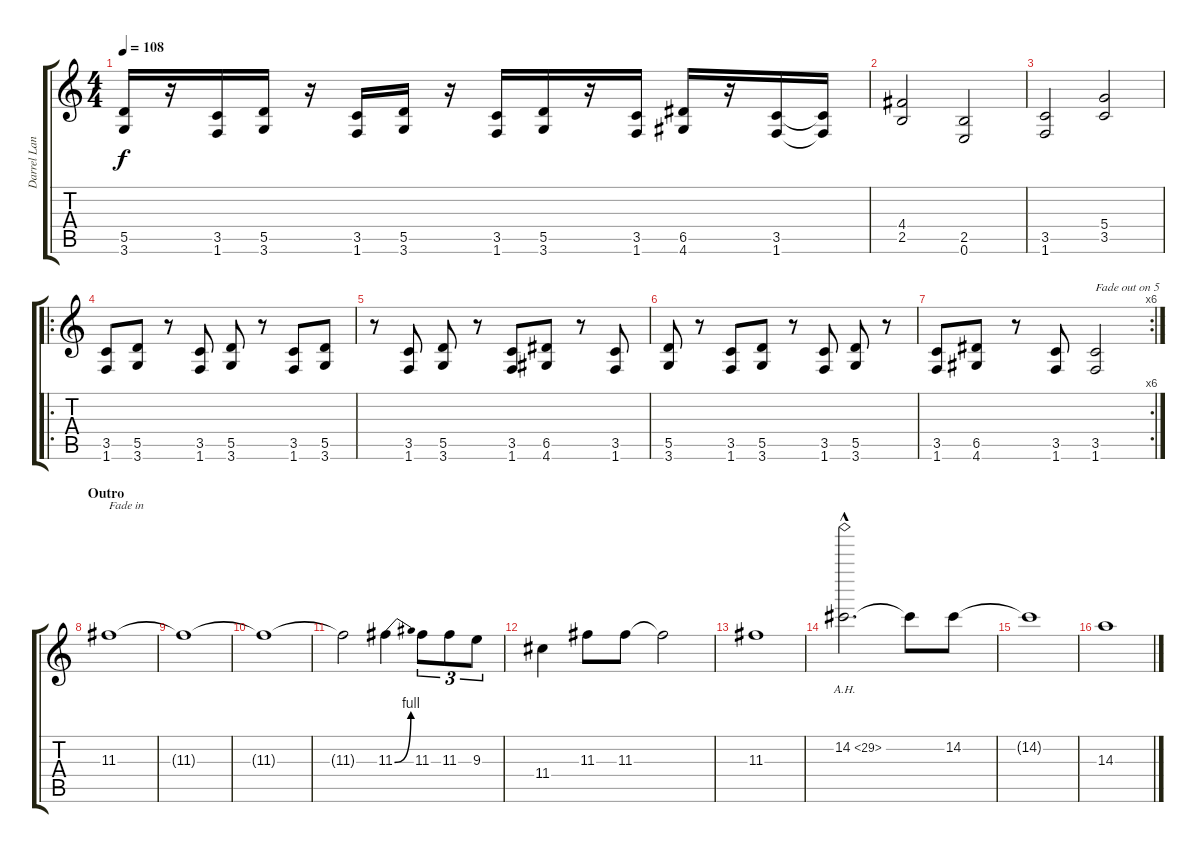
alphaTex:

\track ("Darrel Lance Abbot" "Darrel Lan") {instrument distortionguitar}
\staff {score tabs}
\tuning (E4 B3 G3 D3 A2 E2) {hide}
\ts (4 4)
\tempo 108
\clef g2
\ks c
(5.5 3.6).16{dy f} r.16 (3.5 1.6).16 (5.5 3.6).16 r.16 (3.5 1.6).16 (5.5 3.6).16 r.16 (3.5 1.6).16 (5.5 3.6).16 r.16 (3.5 1.6).16 (6.5 4.6).16 r.16 (3.5 1.6).16 (3.5{t} 1.6{t}).16 |
(4.4 2.5).2 (2.5 0.6).2 |
(3.5 1.6).2 (5.4 3.5).2 |
\ro
(3.5 1.6).8 (5.5 3.6).8 r.8 (3.5 1.6).8 (5.5 3.6).8 r.8 (3.5 1.6).8 (5.5 3.6).8 |
r.8 (3.5 1.6).8 (5.5 3.6).8 r.8 (3.5 1.6).8 (6.5 4.6).8 r.8 (3.5 1.6).8 |
(5.5 3.6).8 r.8 (3.5 1.6).8 (5.5 3.6).8 r.8 (3.5 1.6).8 (5.5 3.6).8 r.8 |
\rc 6
(3.5 1.6).8 (6.5 4.6).8 r.8 (3.5 1.6).8 (3.5 1.6).2{txt "Fade out on 5"} |
\section ("" "Outro")
11.3.1{txt "Fade in"} |
11.3{t}.1 |
11.3{t}.1 |
11.3{t}.2 11.3{be (bend 0 0 60 4)}.4 11.3.8{tu (3 2)} 11.3.8{tu (3 2)} 9.3.8{tu (3 2)} |
11.4.4 11.3.8 11.3.8 11.3{t}.2 |
11.3.1 |
14.2{ah 15 hac}.2{d} 14.2{t}.8 14.2.8 |
14.2{t}.1 |
14.3.1
